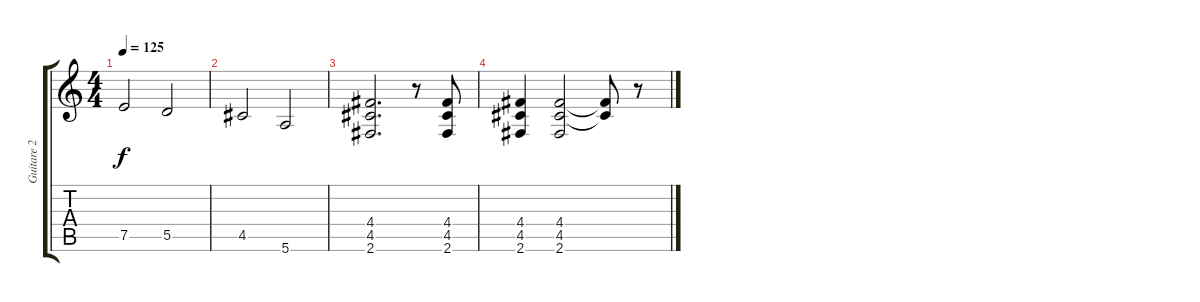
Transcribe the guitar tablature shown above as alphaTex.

\track ("Guitare 2 (rythmique)" "Guitare 2 ") {instrument overdrivenguitar}
\staff {score tabs}
\tuning (E4 B3 G3 D3 A2 E2) {hide}
\ts (4 4)
\tempo 125
\clef g2
\ks c
7.5.2{dy f} 5.5.2 |
4.5.2 5.6.2 |
(4.4 4.5 2.6).2{d} r.8 (4.4 4.5 2.6).8 |
(4.4 4.5 2.6).4 (4.4 4.5 2.6).2 (4.4{t} 4.5{t}).8 r.8
